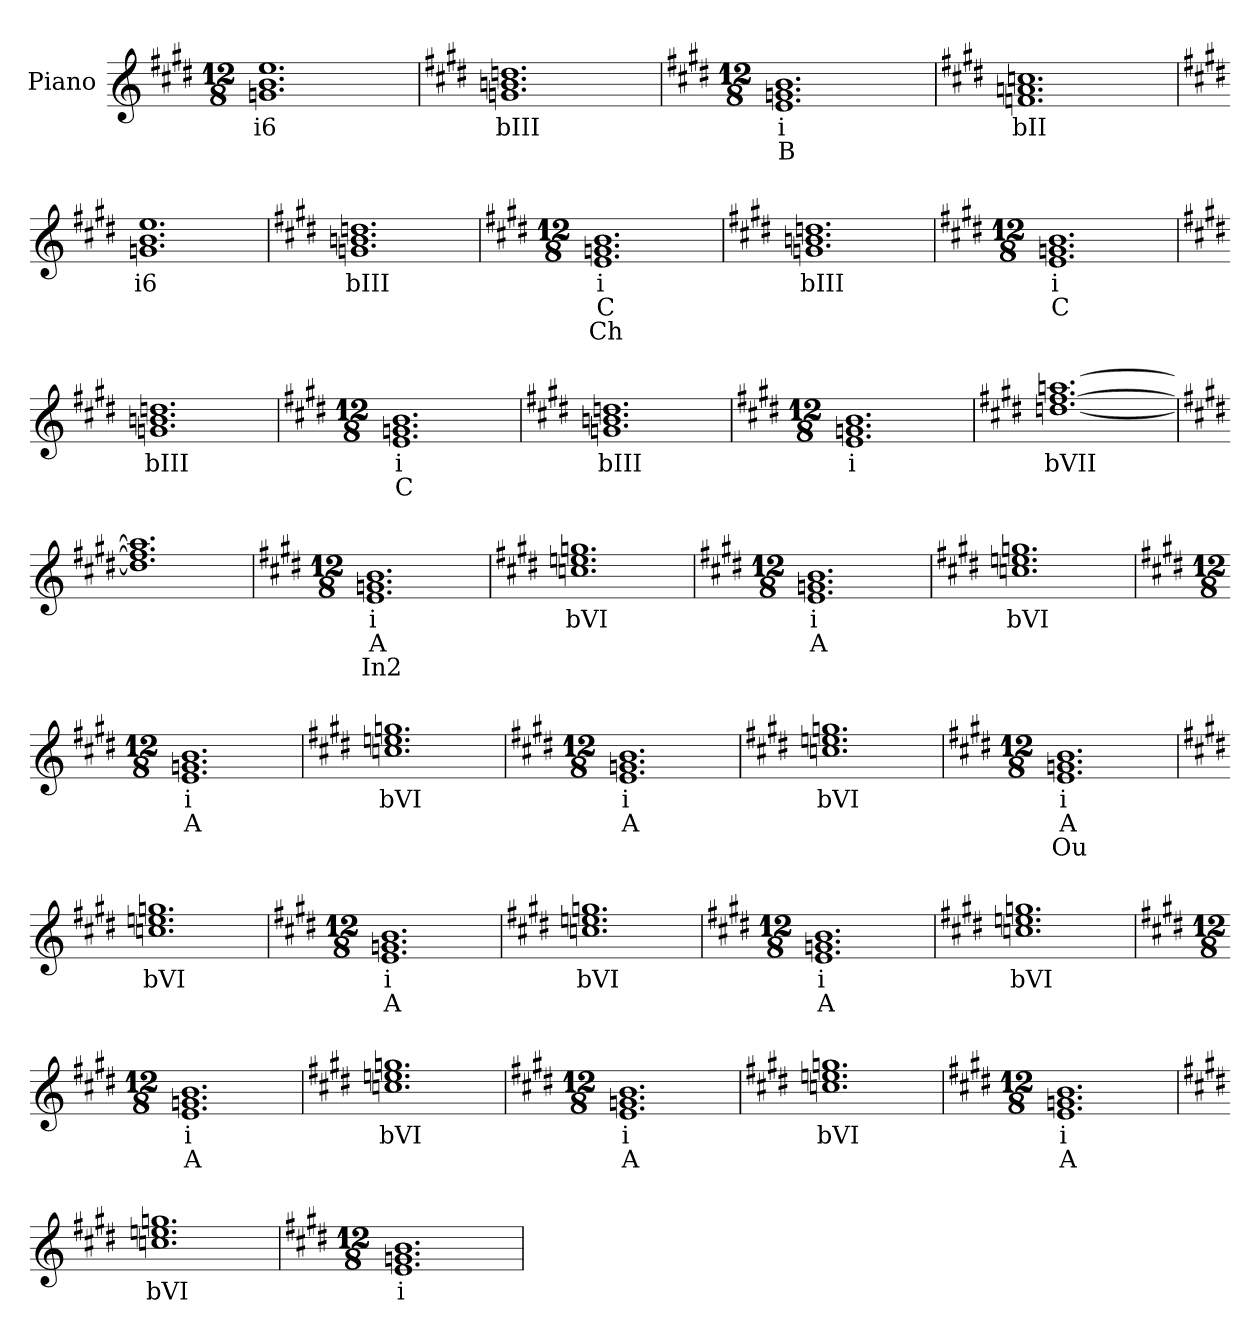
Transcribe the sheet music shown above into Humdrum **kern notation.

**kern	**text	**text	**text
*part1	*part1	*part1	*part1
*staff1	*staff1	*staff1	*staff1
*I"Piano	*	*	*
*I'Pno	*	*	*
*k[f#c#g#d#]	*	*	*
*E:	*	*	*
*M12/8	*	*	*
=	=	=	=
1.gn 1.b 1.ee	i6	.	.
=	=	=	=
*k[f#c#g#d#]	*	*	*
*E:	*	*	*
1.gn 1.bn 1.ddn	bIII	.	.
=	=	=	=
*k[f#c#g#d#]	*	*	*
*E:	*	*	*
*M12/8	*	*	*
1.e 1.gn 1.b	i	B	.
=	=	=	=
*k[f#c#g#d#]	*	*	*
*E:	*	*	*
1.fn 1.an 1.ccn	bII	.	.
=	=	=	=
*k[f#c#g#d#]	*	*	*
*E:	*	*	*
1.gn 1.b 1.ee	i6	.	.
=	=	=	=
*k[f#c#g#d#]	*	*	*
*E:	*	*	*
1.gn 1.bn 1.ddn	bIII	.	.
=	=	=	=
*k[f#c#g#d#]	*	*	*
*E:	*	*	*
*M12/8	*	*	*
1.e 1.gn 1.b	i	C	Ch
=	=	=	=
*k[f#c#g#d#]	*	*	*
*E:	*	*	*
1.gn 1.bn 1.ddn	bIII	.	.
=	=	=	=
*k[f#c#g#d#]	*	*	*
*E:	*	*	*
*M12/8	*	*	*
1.e 1.gn 1.b	i	C	.
=	=	=	=
*k[f#c#g#d#]	*	*	*
*E:	*	*	*
1.gn 1.bn 1.ddn	bIII	.	.
=	=	=	=
*k[f#c#g#d#]	*	*	*
*E:	*	*	*
*M12/8	*	*	*
1.e 1.gn 1.b	i	C	.
=	=	=	=
*k[f#c#g#d#]	*	*	*
*E:	*	*	*
1.gn 1.bn 1.ddn	bIII	.	.
=	=	=	=
*k[f#c#g#d#]	*	*	*
*E:	*	*	*
*M12/8	*	*	*
1.e 1.gn 1.b	i	.	.
=	=	=	=
*k[f#c#g#d#]	*	*	*
*E:	*	*	*
[1.ddn [1.ff# [1.aan	bVII	.	.
=	=	=	=
*k[f#c#g#d#]	*	*	*
*E:	*	*	*
1.ddn] 1.ff#] 1.aan]	.	.	.
=	=	=	=
*k[f#c#g#d#]	*	*	*
*E:	*	*	*
*M12/8	*	*	*
1.e 1.gn 1.b	i	A	In2
=	=	=	=
*k[f#c#g#d#]	*	*	*
*E:	*	*	*
1.ccn 1.een 1.ggn	bVI	.	.
=	=	=	=
*k[f#c#g#d#]	*	*	*
*E:	*	*	*
*M12/8	*	*	*
1.e 1.gn 1.b	i	A	.
=	=	=	=
*k[f#c#g#d#]	*	*	*
*E:	*	*	*
1.ccn 1.een 1.ggn	bVI	.	.
=	=	=	=
*k[f#c#g#d#]	*	*	*
*E:	*	*	*
*M12/8	*	*	*
1.e 1.gn 1.b	i	A	.
=	=	=	=
*k[f#c#g#d#]	*	*	*
*E:	*	*	*
1.ccn 1.een 1.ggn	bVI	.	.
=	=	=	=
*k[f#c#g#d#]	*	*	*
*E:	*	*	*
*M12/8	*	*	*
1.e 1.gn 1.b	i	A	.
=	=	=	=
*k[f#c#g#d#]	*	*	*
*E:	*	*	*
1.ccn 1.een 1.ggn	bVI	.	.
=	=	=	=
*k[f#c#g#d#]	*	*	*
*E:	*	*	*
*M12/8	*	*	*
1.e 1.gn 1.b	i	A	Ou
=	=	=	=
*k[f#c#g#d#]	*	*	*
*E:	*	*	*
1.ccn 1.een 1.ggn	bVI	.	.
=	=	=	=
*k[f#c#g#d#]	*	*	*
*E:	*	*	*
*M12/8	*	*	*
1.e 1.gn 1.b	i	A	.
=	=	=	=
*k[f#c#g#d#]	*	*	*
*E:	*	*	*
1.ccn 1.een 1.ggn	bVI	.	.
=	=	=	=
*k[f#c#g#d#]	*	*	*
*E:	*	*	*
*M12/8	*	*	*
1.e 1.gn 1.b	i	A	.
=	=	=	=
*k[f#c#g#d#]	*	*	*
*E:	*	*	*
1.ccn 1.een 1.ggn	bVI	.	.
=	=	=	=
*k[f#c#g#d#]	*	*	*
*E:	*	*	*
*M12/8	*	*	*
1.e 1.gn 1.b	i	A	.
=	=	=	=
*k[f#c#g#d#]	*	*	*
*E:	*	*	*
1.ccn 1.een 1.ggn	bVI	.	.
=	=	=	=
*k[f#c#g#d#]	*	*	*
*E:	*	*	*
*M12/8	*	*	*
1.e 1.gn 1.b	i	A	.
=	=	=	=
*k[f#c#g#d#]	*	*	*
*E:	*	*	*
1.ccn 1.een 1.ggn	bVI	.	.
=	=	=	=
*k[f#c#g#d#]	*	*	*
*E:	*	*	*
*M12/8	*	*	*
1.e 1.gn 1.b	i	A	.
=	=	=	=
*k[f#c#g#d#]	*	*	*
*E:	*	*	*
1.ccn 1.een 1.ggn	bVI	.	.
=	=	=	=
*k[f#c#g#d#]	*	*	*
*E:	*	*	*
*M12/8	*	*	*
1.e 1.gn 1.b	i	.	.
=	=	=	=
*-	*-	*-	*-
